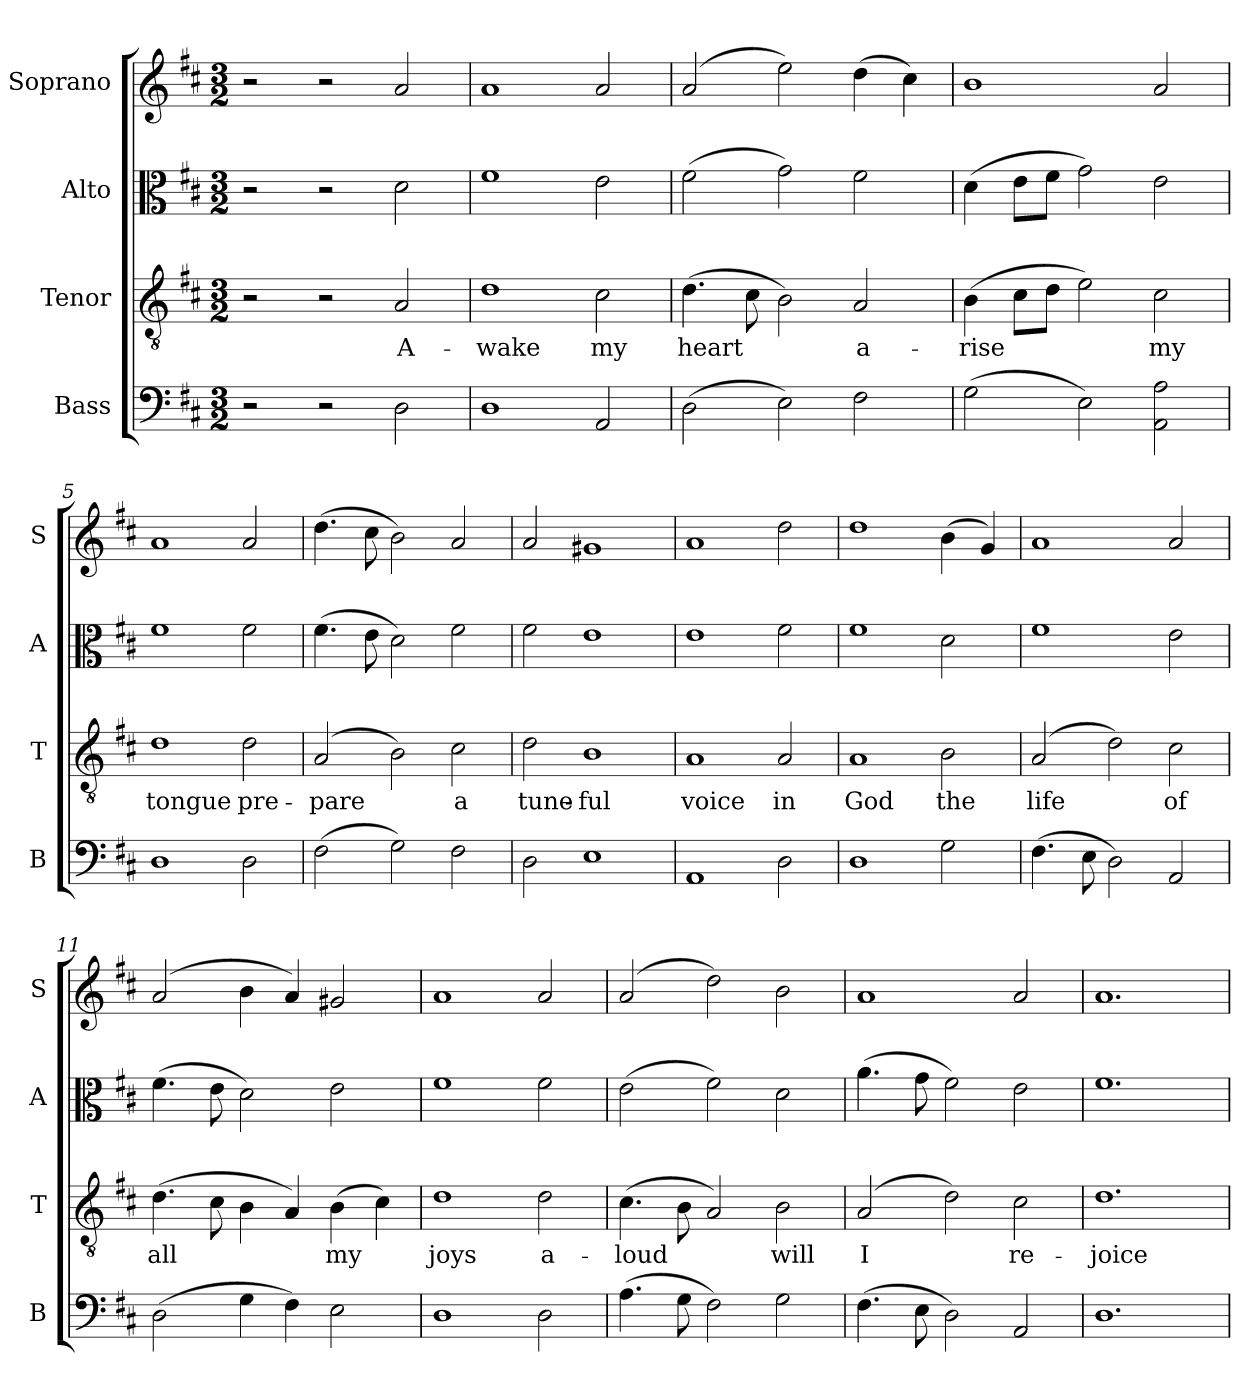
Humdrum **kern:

**kern	**kern	**text	**kern	**kern
*part4	*part3	*part3	*part2	*part1
*staff4	*staff3	*staff3	*staff2	*staff1
*I"Bass	*I"Tenor	*	*I"Alto	*I"Soprano
*I'B	*I'T	*	*I'A	*I'S
*clefF4	*clefGv2	*	*clefC3	*clefG2
*k[f#c#]	*k[f#c#]	*	*k[f#c#]	*k[f#c#]
*D:	*D:	*	*D:	*D:
*M3/2	*M3/2	*	*M3/2	*M3/2
=1	=1	=1	=1	=1
2r	2r	.	2r	2r
2r	2r	.	2r	2r
2D\	2A/	A-	2d\	2a/
=2	=2	=2	=2	=2
1D	1d	-wake	1f#	1a
2AA/	2c#\	my	2e\	2a/
=3	=3	=3	=3	=3
(2D\	(4.d\	heart	(2f#\	(2a/
.	8c#\	.	.	.
2E\)	2B\)	.	2g\)	2ee\)
2F#\	2A/	a-	2f#\	(4dd\
.	.	.	.	4cc#\)
=4	=4	=4	=4	=4
(2G\	(4B\	-rise	(4d\	1b
.	8c#\L	.	8e\L	.
.	8d\J	.	8f#\J	.
2E\)	2e\)	.	2g\)	.
2AA\ 2A\	2c#\	my	2e\	2a/
=5	=5	=5	=5	=5
1D	1d	tongue	1f#	1a
2D\	2d\	pre-	2f#\	2a/
=6	=6	=6	=6	=6
(2F#\	(2A/	-pare	(4.f#\	(4.dd\
.	.	.	8e\	8cc#\
2G\)	2B\)	.	2d\)	2b\)
2F#\	2c#\	a	2f#\	2a/
=7	=7	=7	=7	=7
2D\	2d\	tune-	2f#\	2a/
1E	1B	-ful	1e	1g#X
!!LO:LB:g=z
=8	=8	=8	=8	=8
1AA	1A	voice	1e	1a
2D\	2A/	in	2f#\	2dd\
=9	=9	=9	=9	=9
1D	1A	God	1f#	1dd
2G\	2B\	the	2d\	(4b\
.	.	.	.	4g/)
=10	=10	=10	=10	=10
(4.F#\	(2A/	life	1f#	1a
8E\	.	.	.	.
2D\)	2d\)	.	.	.
2AA/	2c#\	of	2e\	2a/
=11	=11	=11	=11	=11
(2D\	(4.d\	all	(4.f#\	(2a/
.	8c#\	.	8e\	.
4G\	4B\	.	2d\)	4b\
4F#\)	4A/)	.	.	4a/)
2E\	(4B\	my	2e\	2g#X/
.	4c#\)	.	.	.
=12	=12	=12	=12	=12
1D	1d	joys	1f#	1a
2D\	2d\	a-	2f#\	2a/
=13	=13	=13	=13	=13
(4.A\	(4.c#\	-loud	(2e\	(2a/
8G\	8B\	.	.	.
2F#\)	2A/)	.	2f#\)	2dd\)
2G\	2B\	will	2d\	2b\
!!LO:PB:g=z
=14	=14	=14	=14	=14
(4.F#\	(2A/	I	(4.a\	1a
8E\	.	.	8g\	.
2D\)	2d\)	.	2f#\)	.
2AA/	2c#\	re-	2e\	2a/
=15	=15	=15	=15	=15
1.D	1.d	-joice	1.f#	1.a
=	=	=	=	=
*-	*-	*-	*-	*-
